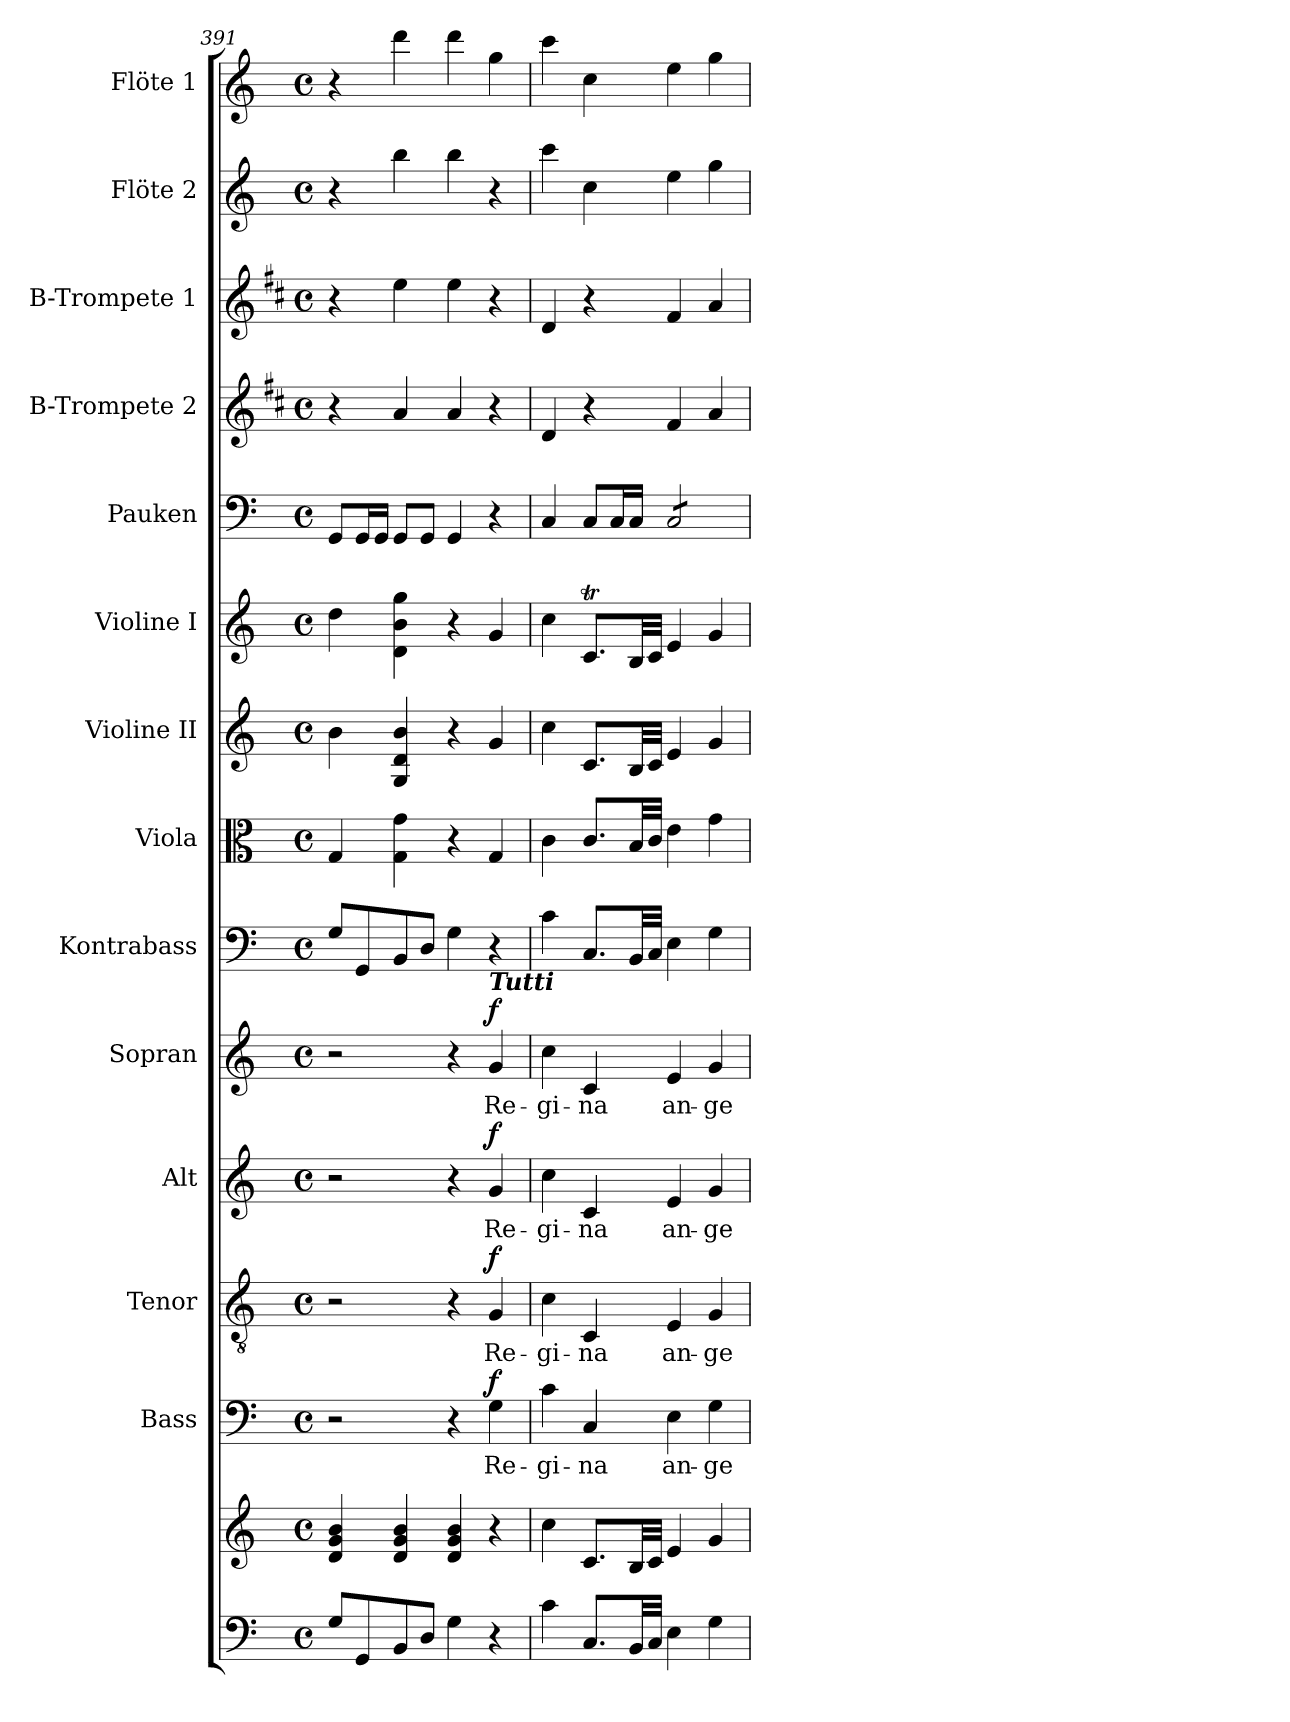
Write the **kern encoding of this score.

**kern	**kern	**kern	**text	**dynam	**kern	**text	**dynam	**kern	**text	**dynam	**kern	**text	**dynam	**kern	**kern	**kern	**kern	**kern	**kern	**kern	**kern	**kern
*part14	*part14	*part13	*part13	*part13	*part12	*part12	*part12	*part11	*part11	*part11	*part10	*part10	*part10	*part9	*part8	*part7	*part6	*part5	*part4	*part3	*part2	*part1
*staff15	*staff14	*staff13	*staff13	*staff13	*staff12	*staff12	*staff12	*staff11	*staff11	*staff11	*staff10	*staff10	*staff10	*staff9	*staff8	*staff7	*staff6	*staff5	*staff4	*staff3	*staff2	*staff1
*	*	*I"Bass	*	*	*I"Tenor	*	*	*I"Alt	*	*	*I"Sopran	*	*	*I"Kontrabass	*I"Viola	*I"Violine II	*I"Violine I	*I"Pauken	*I"B-Trompete 2	*I"B-Trompete 1	*I"Flöte 2	*I"Flöte 1
*	*	*I'B.	*	*	*I'T.	*	*	*I'A.	*	*	*I'S.	*	*	*I'Kb.	*I'Vla.	*I'Vl. II	*I'Vl. I	*I'Pk.	*I'B Trp. 2	*I'B Trp. 1	*I'Fl. 2	*I'Fl. 1
*clefF4	*clefG2	*clefF4	*	*	*clefGv2	*	*	*clefG2	*	*	*clefG2	*	*	*clefF4	*clefC3	*clefG2	*clefG2	*clefF4	*clefG2	*clefG2	*clefG2	*clefG2
*	*	*	*	*	*	*	*	*	*	*	*	*	*	*ITrd7c12	*	*	*	*	*ITrd1c2	*ITrd1c2	*	*
*k[]	*k[]	*k[]	*	*	*k[]	*	*	*k[]	*	*	*k[]	*	*	*k[]	*k[]	*k[]	*k[]	*k[]	*k[]	*k[]	*k[]	*k[]
*C:	*C:	*C:	*	*	*C:	*	*	*C:	*	*	*C:	*	*	*C:	*C:	*C:	*C:	*C:	*C:	*C:	*C:	*C:
*M4/4	*M4/4	*M4/4	*	*	*M4/4	*	*	*M4/4	*	*	*M4/4	*	*	*M4/4	*M4/4	*M4/4	*M4/4	*M4/4	*M4/4	*M4/4	*M4/4	*M4/4
*met(c)	*met(c)	*met(c)	*	*	*met(c)	*	*	*met(c)	*	*	*met(c)	*	*	*met(c)	*met(c)	*met(c)	*met(c)	*met(c)	*met(c)	*met(c)	*met(c)	*met(c)
=391	=391	=391	=391	=391	=391	=391	=391	=391	=391	=391	=391	=391	=391	=391	=391	=391	=391	=391	=391	=391	=391	=391
8G/L	4d/ 4g/ 4b/	2r	.	.	2r	.	.	2r	.	.	2r	.	.	8GG/L	4G/	4b\	4dd\	8GG/L	4r	4r	4r	4r
8GG/	.	.	.	.	.	.	.	.	.	.	.	.	.	8GGG/	.	.	.	16GG/L	.	.	.	.
.	.	.	.	.	.	.	.	.	.	.	.	.	.	.	.	.	.	16GG/JJ	.	.	.	.
8BB/	4d/ 4g/ 4b/	.	.	.	.	.	.	.	.	.	.	.	.	8BBB/	4G\ 4g\	4G/ 4d/ 4b/	4d\ 4b\ 4gg\	8GG/L	4g/	4dd\	4bb\	4ddd\
8D/J	.	.	.	.	.	.	.	.	.	.	.	.	.	8DD/J	.	.	.	8GG/J	.	.	.	.
4G\	4d/ 4g/ 4b/	4r	.	.	4r	.	.	4r	.	.	4r	.	.	4GG\	4r	4r	4r	4GG/	4g/	4dd\	4bb\	4ddd\
!	!	!	!	!	!	!	!	!	!	!	!LO:TX:a:Bi:t=Tutti	!	!	!	!	!	!	!	!	!	!	!
!	!	!	!LO:LY:b	!LO:DY:a	!	!LO:LY:b	!LO:DY:a	!	!LO:LY:b	!LO:DY:a	!	!LO:LY:b	!LO:DY:a	!	!	!	!	!	!	!	!	!
4r	4r	4G\	Re-	f	4G/	Re-	f	4g/	Re-	f	4g/	Re-	f	4r	4G/	4g/	4g/	4r	4r	4r	4r	4gg\
=392	=392	=392	=392	=392	=392	=392	=392	=392	=392	=392	=392	=392	=392	=392	=392	=392	=392	=392	=392	=392	=392	=392
!	!	!	!LO:LY:b	!	!	!LO:LY:b	!	!	!LO:LY:b	!	!	!LO:LY:b	!	!	!	!	!	!	!	!	!	!
4c\	4cc\	4c\	-gi-	.	4c\	-gi-	.	4cc\	-gi-	.	4cc\	-gi-	.	4C\	4c\	4cc\	4cc\	4C/	4c/	4c/	4ccc\	4ccc\
!	!	!	!LO:LY:b	!	!	!LO:LY:b	!	!	!LO:LY:b	!	!	!LO:LY:b	!	!	!	!	!	!	!	!	!	!
8.C/L	8.c/L	4C/	-na	.	4C/	-na	.	4c/	-na	.	4c/	-na	.	8.CC/L	8.c/L	8.c/L	8.cT/L	8C/L	4r	4r	4cc\	4cc\
.	.	.	.	.	.	.	.	.	.	.	.	.	.	.	.	.	.	16C/L	.	.	.	.
32BB/LL	32B/LL	.	.	.	.	.	.	.	.	.	.	.	.	32BBB/LL	32B/LL	32B/LL	32B/LL	16C/JJ	.	.	.	.
32C/JJJ	32c/JJJ	.	.	.	.	.	.	.	.	.	.	.	.	32CC/JJJ	32c/JJJ	32c/JJJ	32c/JJJ	.	.	.	.	.
!	!	!	!LO:LY:b	!	!	!LO:LY:b	!	!	!LO:LY:b	!	!	!LO:LY:b	!	!	!	!	!	!	!	!	!	!
*	*	*	*	*	*	*	*	*	*	*	*	*	*	*	*	*	*	*tremolo	*	*	*	*
4E\	4e/	4E\	an-	.	4E/	an-	.	4e/	an-	.	4e/	an-	.	4EE\	4e\	4e/	4e/	8C/L	4e/	4e/	4ee\	4ee\
.	.	.	.	.	.	.	.	.	.	.	.	.	.	.	.	.	.	8C/	.	.	.	.
!	!	!	!LO:LY:b	!	!	!LO:LY:b	!	!	!LO:LY:b	!	!	!LO:LY:b	!	!	!	!	!	!	!	!	!	!
4G\	4g/	4G\	-ge-	.	4G/	-ge-	.	4g/	-ge-	.	4g/	-ge-	.	4GG\	4g\	4g/	4g/	8C/	4g/	4g/	4gg\	4gg\
.	.	.	.	.	.	.	.	.	.	.	.	.	.	.	.	.	.	8C/J	.	.	.	.
*	*	*	*	*	*	*	*	*	*	*	*	*	*	*	*	*	*	*Xtremolo	*	*	*	*
=	=	=	=	=	=	=	=	=	=	=	=	=	=	=	=	=	=	=	=	=	=	=
*-	*-	*-	*-	*-	*-	*-	*-	*-	*-	*-	*-	*-	*-	*-	*-	*-	*-	*-	*-	*-	*-	*-
